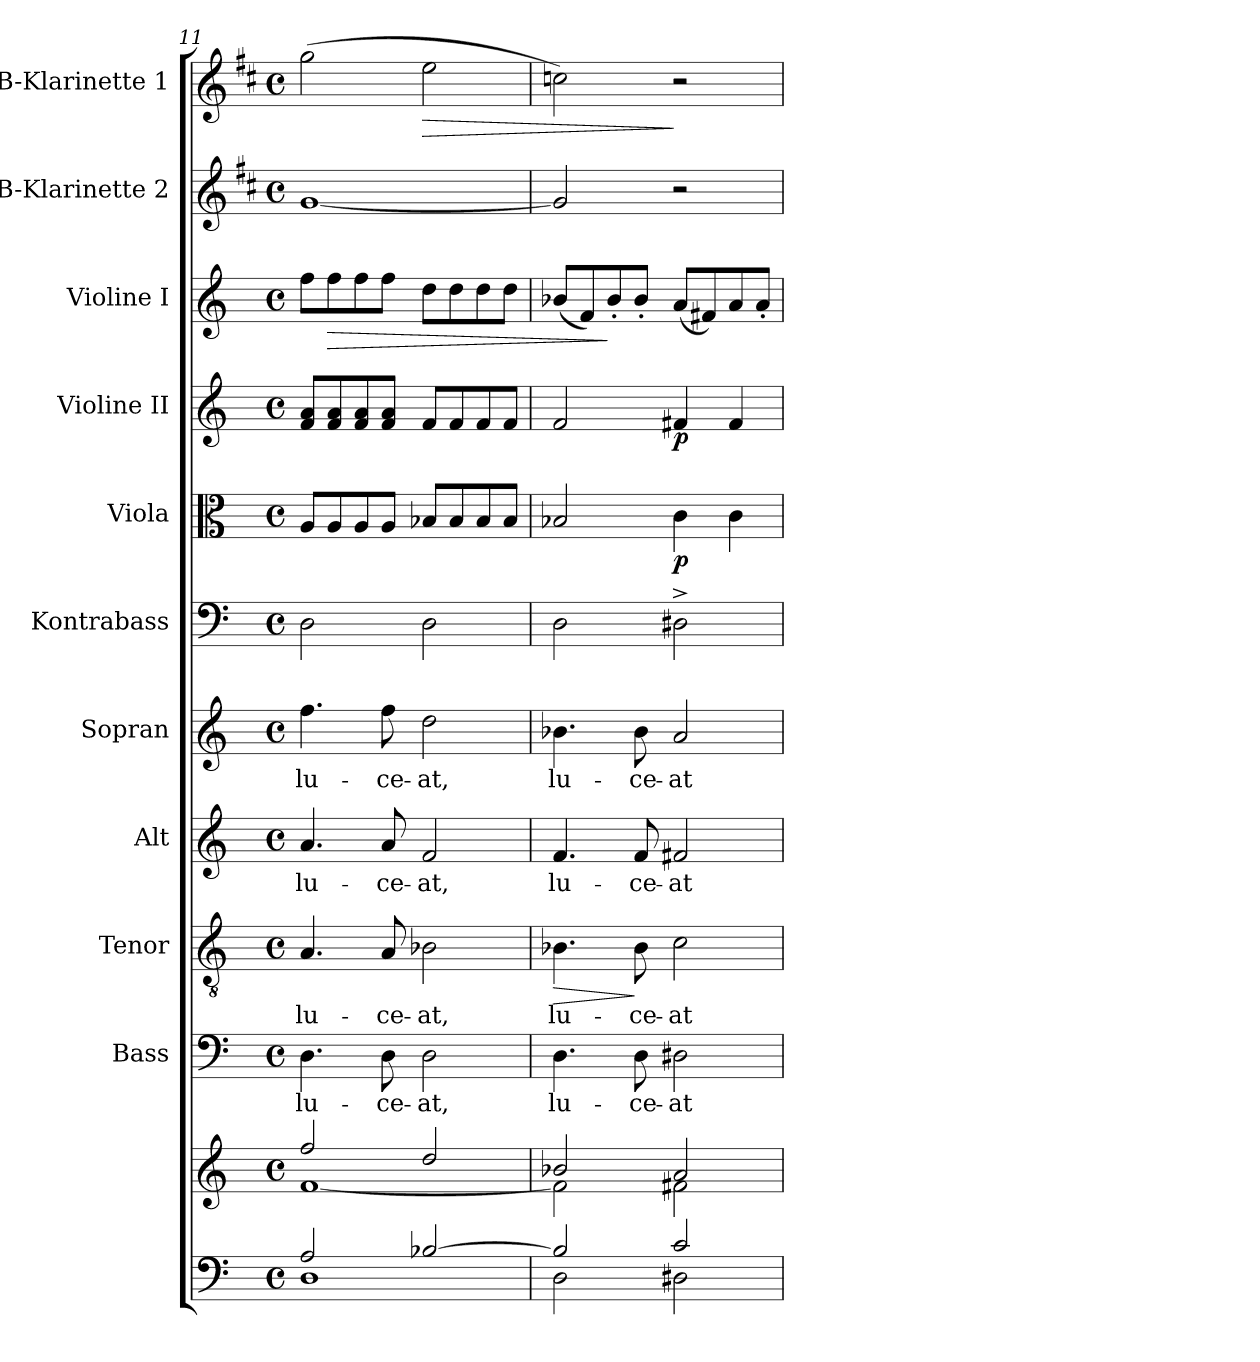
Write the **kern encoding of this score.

**kern	**kern	**kern	**text	**kern	**text	**dynam	**kern	**text	**kern	**text	**kern	**kern	**dynam	**kern	**dynam	**kern	**dynam	**kern	**kern	**dynam
*part11	*part11	*part10	*part10	*part9	*part9	*part9	*part8	*part8	*part7	*part7	*part6	*part5	*part5	*part4	*part4	*part3	*part3	*part2	*part1	*part1
*staff12	*staff11	*staff10	*staff10	*staff9	*staff9	*staff9	*staff8	*staff8	*staff7	*staff7	*staff6	*staff5	*staff5	*staff4	*staff4	*staff3	*staff3	*staff2	*staff1	*staff1
*	*	*I"Bass	*	*I"Tenor	*	*	*I"Alt	*	*I"Sopran	*	*I"Kontrabass	*I"Viola	*	*I"Violine II	*	*I"Violine I	*	*I"B-Klarinette 2	*I"B-Klarinette 1	*
*	*	*I'B.	*	*I'T.	*	*	*I'A.	*	*I'S.	*	*I'Kb.	*I'Vla.	*	*I'Vl. II	*	*I'Vl. I	*	*I'B Kl. 2	*I'B Kl. 1	*
*clefF4	*clefG2	*clefF4	*	*clefGv2	*	*	*clefG2	*	*clefG2	*	*clefF4	*clefC3	*	*clefG2	*	*clefG2	*	*clefG2	*clefG2	*
*	*	*	*	*	*	*	*	*	*	*	*ITrd7c12	*	*	*	*	*	*	*ITrd1c2	*ITrd1c2	*
*k[]	*k[]	*k[]	*	*k[]	*	*	*k[]	*	*k[]	*	*k[]	*k[]	*	*k[]	*	*k[]	*	*k[]	*k[]	*
*C:	*C:	*C:	*	*C:	*	*	*C:	*	*C:	*	*C:	*C:	*	*C:	*	*C:	*	*C:	*C:	*
*M4/4	*M4/4	*M4/4	*	*M4/4	*	*	*M4/4	*	*M4/4	*	*M4/4	*M4/4	*	*M4/4	*	*M4/4	*	*M4/4	*M4/4	*
*met(c)	*met(c)	*met(c)	*	*met(c)	*	*	*met(c)	*	*met(c)	*	*met(c)	*met(c)	*	*met(c)	*	*met(c)	*	*met(c)	*met(c)	*
=11	=11	=11	=11	=11	=11	=11	=11	=11	=11	=11	=11	=11	=11	=11	=11	=11	=11	=11	=11	=11
*^	*^	*	*	*	*	*	*	*	*	*	*	*	*	*	*	*	*	*	*	*
!	!	!	!	!	!LO:LY:b	!	!LO:LY:b	!	!	!LO:LY:b	!	!LO:LY:b	!	!	!	!	!	!	!	!	!	!
2A/	1D	2ff/	[<1f	4.D\	lu-	4.A/	lu-	.	4.a/	lu-	4.ff\	lu-	2DD\	8A/L	.	8f/ 8a/L	.	8ff\L	.	[1f	(>2ff\	.
!	!	!	!	!	!	!	!	!	!	!	!	!	!	!	!	!	!	!	!LO:HP:b	!	!	!
.	.	.	.	.	.	.	.	.	.	.	.	.	.	8A/	.	8f/ 8a/	.	8ff\	>	.	.	.
.	.	.	.	.	.	.	.	.	.	.	.	.	.	8A/	.	8f/ 8a/	.	8ff\	.	.	.	.
!	!	!	!	!	!LO:LY:b	!	!LO:LY:b	!	!	!LO:LY:b	!	!LO:LY:b	!	!	!	!	!	!	!	!	!	!
.	.	.	.	8D\	-ce-	8A/	-ce-	.	8a/	-ce-	8ff\	-ce-	.	8A/J	.	8f/ 8a/J	.	8ff\J	.	.	.	.
!	!	!	!	!	!LO:LY:b	!	!LO:LY:b	!	!	!LO:LY:b	!	!LO:LY:b	!	!	!	!	!	!	!	!	!	!LO:HP:b
[>2B-X/	.	2dd/	.	2D\	-at,	2B-X\	-at,	.	2f/	-at,	2dd\	-at,	2DD\	8B-X/L	.	8f/L	.	8dd\L	.	.	2dd\	>
.	.	.	.	.	.	.	.	.	.	.	.	.	.	8B-/	.	8f/	.	8dd\	.	.	.	.
.	.	.	.	.	.	.	.	.	.	.	.	.	.	8B-/	.	8f/	.	8dd\	.	.	.	.
.	.	.	.	.	.	.	.	.	.	.	.	.	.	8B-/J	.	8f/J	.	8dd\J	.	.	.	.
!!LO:PB:g=z
=12	=12	=12	=12	=12	=12	=12	=12	=12	=12	=12	=12	=12	=12	=12	=12	=12	=12	=12	=12	=12	=12	=12
!	!	!	!	!	!LO:LY:b	!	!LO:LY:b	!LO:HP:b	!	!LO:LY:b	!	!LO:LY:b	!	!	!	!	!	!	!	!	!	!
2B-/]	2D\	2b-X/	2f\]	4.D\	lu-	4.B-X\	lu-	>	4.f/	lu-	4.b-X\	lu-	2DD\	2B-X/	.	2f/	.	(<8b-X/L	.	2f/]	2b-X\)	.
.	.	.	.	.	.	.	.	.	.	.	.	.	.	.	.	.	.	8f/)	.	.	.	.
.	.	.	.	.	.	.	.	.	.	.	.	.	.	.	.	.	.	8b-'</	]	.	.	.
!	!	!	!	!	!LO:LY:b	!	!LO:LY:b	!	!	!LO:LY:b	!	!LO:LY:b	!	!	!	!	!	!	!	!	!	!
.	.	.	.	8D\	-ce-	8B-\	-ce-	]	8f/	-ce-	8b-\	-ce-	.	.	.	.	.	8b-'</J	.	.	.	.
!	!	!	!	!	!LO:LY:b	!	!LO:LY:b	!	!	!LO:LY:b	!	!LO:LY:b	!	!	!LO:DY:b	!	!LO:DY:b	!	!	!	!	!
2c/	2D#X\	2a/	2f#X\	2D#X\	-at	2c\	-at	.	2f#X/	-at	2a/	-at	2DD#X^>\	4c\	p	4f#X/	p	(<8a/L	.	2r	2r	]
.	.	.	.	.	.	.	.	.	.	.	.	.	.	.	.	.	.	8f#X/)	.	.	.	.
.	.	.	.	.	.	.	.	.	.	.	.	.	.	4c\	.	4f#/	.	8a/	.	.	.	.
.	.	.	.	.	.	.	.	.	.	.	.	.	.	.	.	.	.	8a'</J	.	.	.	.
*v	*v	*	*	*	*	*	*	*	*	*	*	*	*	*	*	*	*	*	*	*	*	*
*	*v	*v	*	*	*	*	*	*	*	*	*	*	*	*	*	*	*	*	*	*	*
=	=	=	=	=	=	=	=	=	=	=	=	=	=	=	=	=	=	=	=	=
*-	*-	*-	*-	*-	*-	*-	*-	*-	*-	*-	*-	*-	*-	*-	*-	*-	*-	*-	*-	*-
